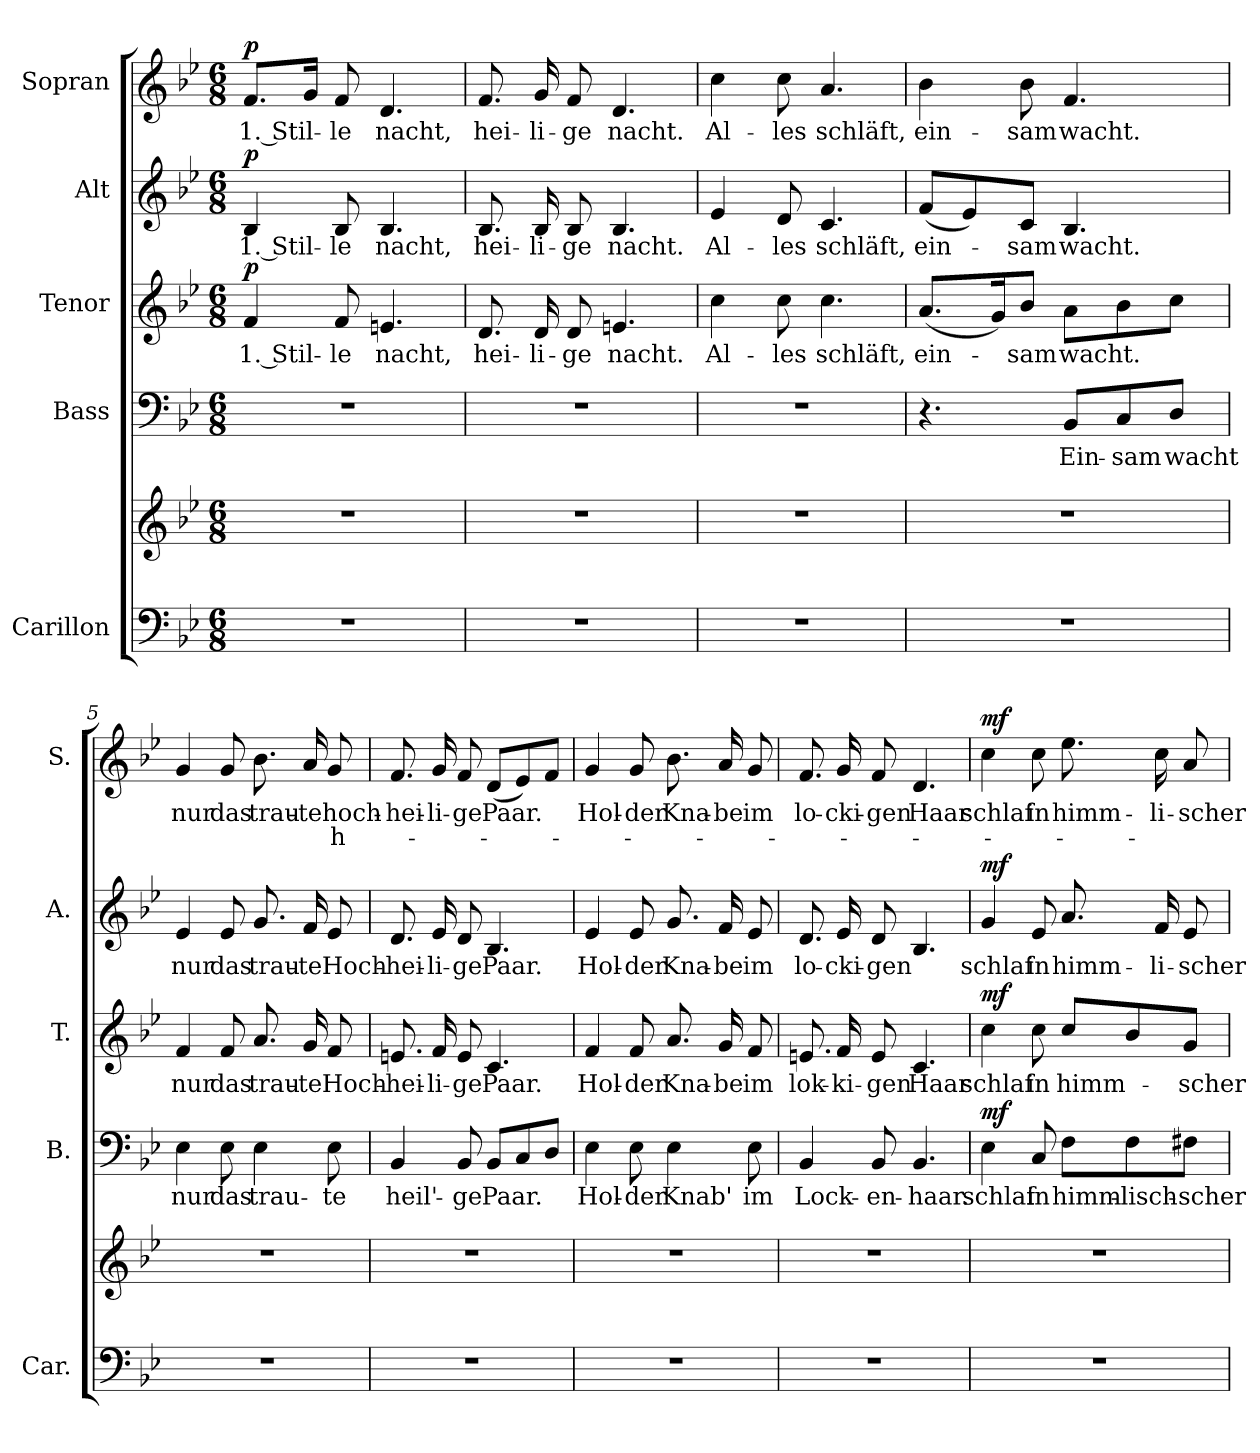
**kern	**kern	**kern	**text	**dynam	**kern	**text	**dynam	**kern	**text	**dynam	**kern	**text	**text	**dynam
*part5	*part5	*part4	*part4	*part4	*part3	*part3	*part3	*part2	*part2	*part2	*part1	*part1	*part1	*part1
*staff6	*staff5	*staff4	*staff4	*staff4	*staff3	*staff3	*staff3	*staff2	*staff2	*staff2	*staff1	*staff1	*staff1	*staff1
*I"Carillon	*	*I"Bass	*	*	*I"Tenor	*	*	*I"Alt	*	*	*I"Sopran	*	*	*
*I'Car.	*	*I'B.	*	*	*I'T.	*	*	*I'A.	*	*	*I'S.	*	*	*
*clefF4	*clefG2	*clefF4	*	*	*clefG2	*	*	*clefG2	*	*	*clefG2	*	*	*
*	*	*	*	*	*ITrd4c7	*	*	*	*	*	*	*	*	*
*k[b-e-]	*k[b-e-]	*k[b-e-]	*	*	*k[b-e-a-]	*	*	*k[b-e-]	*	*	*k[b-e-]	*	*	*
*M6/8	*M6/8	*M6/8	*	*	*M6/8	*	*	*M6/8	*	*	*M6/8	*	*	*
*MM45	*MM45	*MM45	*	*	*MM45	*	*	*MM45	*	*	*MM45	*	*	*
=1	=1	=1	=1	=1	=1	=1	=1	=1	=1	=1	=1	=1	=1	=1
!	!	!	!	!	!	!LO:LY:b	!LO:DY:a	!	!LO:LY:b	!LO:DY:a	!	!LO:LY:b	!	!LO:DY:a
2.r	2.r	2.r	.	.	4B-/	1. Stil-	p	4B-/	1. Stil-	p	8.f/L	1. Stil-	.	p
.	.	.	.	.	.	.	.	.	.	.	16g/Jk	.	.	.
!	!	!	!	!	!	!LO:LY:b	!	!	!LO:LY:b	!	!	!LO:LY:b	!	!
.	.	.	.	.	8B-/	-le	.	8B-/	-le	.	8f/	-le	.	.
!	!	!	!	!	!	!LO:LY:b	!	!	!LO:LY:b	!	!	!LO:LY:b	!	!
.	.	.	.	.	4.An/	nacht,	.	4.B-/	nacht,	.	4.d/	nacht,	.	.
=2	=2	=2	=2	=2	=2	=2	=2	=2	=2	=2	=2	=2	=2	=2
!	!	!	!	!	!	!LO:LY:b	!	!	!LO:LY:b	!	!	!LO:LY:b	!	!
2.r	2.r	2.r	.	.	8.G/	hei-	.	8.B-/	hei-	.	8.f/	hei-	.	.
!	!	!	!	!	!	!LO:LY:b	!	!	!LO:LY:b	!	!	!LO:LY:b	!	!
.	.	.	.	.	16G/	-li-	.	16B-/	-li-	.	16g/	-li-	.	.
!	!	!	!	!	!	!LO:LY:b	!	!	!LO:LY:b	!	!	!LO:LY:b	!	!
.	.	.	.	.	8G/	-ge	.	8B-/	-ge	.	8f/	-ge	.	.
!	!	!	!	!	!	!LO:LY:b	!	!	!LO:LY:b	!	!	!LO:LY:b	!	!
.	.	.	.	.	4.An/	nacht.	.	4.B-/	nacht.	.	4.d/	nacht.	.	.
=3	=3	=3	=3	=3	=3	=3	=3	=3	=3	=3	=3	=3	=3	=3
!	!	!	!	!	!	!LO:LY:b	!	!	!LO:LY:b	!	!	!LO:LY:b	!	!
2.r	2.r	2.r	.	.	4f\	Al-	.	4e-/	Al-	.	4cc\	Al-	.	.
!	!	!	!	!	!	!LO:LY:b	!	!	!LO:LY:b	!	!	!LO:LY:b	!	!
.	.	.	.	.	8f\	-les	.	8d/	-les	.	8cc\	-les	.	.
!	!	!	!	!	!	!LO:LY:b	!	!	!LO:LY:b	!	!	!LO:LY:b	!	!
.	.	.	.	.	4.f\	schläft,	.	4.c/	schläft,	.	4.a/	schläft,	.	.
=4	=4	=4	=4	=4	=4	=4	=4	=4	=4	=4	=4	=4	=4	=4
!	!	!	!	!	!	!LO:LY:b	!	!	!LO:LY:b	!	!	!LO:LY:b	!	!
2.r	2.r	4.r	.	.	(<8.d/L	ein-	.	(<8f/L	ein-	.	4b-\	ein-	.	.
.	.	.	.	.	.	.	.	8e-/)	.	.	.	.	.	.
.	.	.	.	.	16c/K)	.	.	.	.	.	.	.	.	.
!	!	!	!	!	!	!LO:LY:b	!	!	!LO:LY:b	!	!	!LO:LY:b	!	!
.	.	.	.	.	8e-/J	-sam	.	8c/J	-sam	.	8b-\	-sam	.	.
!	!	!	!LO:LY:b	!	!	!LO:LY:b	!	!	!LO:LY:b	!	!	!LO:LY:b	!	!
.	.	8BB-/L	Ein-	.	8d\L	wacht.	.	4.B-/	wacht.	.	4.f/	wacht.	.	.
!	!	!	!LO:LY:b	!	!	!	!	!	!	!	!	!	!	!
.	.	8C/	-sam	.	8e-\	.	.	.	.	.	.	.	.	.
!	!	!	!LO:LY:b	!	!	!	!	!	!	!	!	!	!	!
.	.	8D/J	wacht	.	8f\J	.	.	.	.	.	.	.	.	.
!!LO:LB:g=z
=5	=5	=5	=5	=5	=5	=5	=5	=5	=5	=5	=5	=5	=5	=5
!	!	!	!LO:LY:b	!	!	!LO:LY:b	!	!	!LO:LY:b	!	!	!LO:LY:b	!	!
2.r	2.r	4E-\	nur	.	4B-/	nur	.	4e-/	nur	.	4g/	nur	.	.
!	!	!	!LO:LY:b	!	!	!LO:LY:b	!	!	!LO:LY:b	!	!	!LO:LY:b	!	!
.	.	8E-\	das	.	8B-/	das	.	8e-/	das	.	8g/	das	.	.
!	!	!	!LO:LY:b	!	!	!LO:LY:b	!	!	!LO:LY:b	!	!	!LO:LY:b	!	!
.	.	4E-\	trau-	.	8.d/	trau-	.	8.g/	trau-	.	8.b-\	trau-	.	.
!	!	!	!	!	!	!LO:LY:b	!	!	!LO:LY:b	!	!	!LO:LY:b	!	!
.	.	.	.	.	16c/	-te	.	16f/	-te	.	16a/	-te	.	.
!	!	!	!LO:LY:b	!	!	!LO:LY:b	!	!	!LO:LY:b	!	!	!LO:LY:b	!LO:LY:b	!
.	.	8E-\	te	.	8B-/	Hoch-	.	8e-/	Hoch-	.	8g/	hoch-	h-	.
=6	=6	=6	=6	=6	=6	=6	=6	=6	=6	=6	=6	=6	=6	=6
!	!	!	!LO:LY:b	!	!	!LO:LY:b	!	!	!LO:LY:b	!	!	!LO:LY:b	!	!
2.r	2.r	4BB-/	heil'-	.	8.An/	-hei-	.	8.d/	-hei-	.	8.f/	-hei-	.	.
!	!	!	!	!	!	!LO:LY:b	!	!	!LO:LY:b	!	!	!LO:LY:b	!	!
.	.	.	.	.	16B-/	-li-	.	16e-/	-li-	.	16g/	-li-	.	.
!	!	!	!LO:LY:b	!	!	!LO:LY:b	!	!	!LO:LY:b	!	!	!LO:LY:b	!	!
.	.	8BB-/	-ge	.	8A/	-ge	.	8d/	-ge	.	8f/	-ge	.	.
!	!	!	!LO:LY:b	!	!	!LO:LY:b	!	!	!LO:LY:b	!	!	!LO:LY:b	!	!
.	.	8BB-/L	Paar.	.	4.F/	Paar.	.	4.B-/	Paar.	.	(<8d/L	Paar.	.	.
.	.	8C/	.	.	.	.	.	.	.	.	8e-/)	.	.	.
.	.	8D/J	.	.	.	.	.	.	.	.	8f/J	.	.	.
=7	=7	=7	=7	=7	=7	=7	=7	=7	=7	=7	=7	=7	=7	=7
!	!	!	!LO:LY:b	!	!	!LO:LY:b	!	!	!LO:LY:b	!	!	!LO:LY:b	!	!
2.r	2.r	4E-\	Hol-	.	4B-/	Hol-	.	4e-/	Hol-	.	4g/	Hol-	.	.
!	!	!	!LO:LY:b	!	!	!LO:LY:b	!	!	!LO:LY:b	!	!	!LO:LY:b	!	!
.	.	8E-\	-der	.	8B-/	-der	.	8e-/	-der	.	8g/	-der	.	.
!	!	!	!LO:LY:b	!	!	!LO:LY:b	!	!	!LO:LY:b	!	!	!LO:LY:b	!	!
.	.	4E-\	Knab'	.	8.d/	Kna-	.	8.g/	Kna-	.	8.b-\	Kna-	.	.
!	!	!	!	!	!	!LO:LY:b	!	!	!LO:LY:b	!	!	!LO:LY:b	!	!
.	.	.	.	.	16c/	-be	.	16f/	-be	.	16a/	-be	.	.
!	!	!	!LO:LY:b	!	!	!LO:LY:b	!	!	!LO:LY:b	!	!	!LO:LY:b	!	!
.	.	8E-\	im	.	8B-/	im	.	8e-/	im	.	8g/	im	.	.
=8	=8	=8	=8	=8	=8	=8	=8	=8	=8	=8	=8	=8	=8	=8
!	!	!	!LO:LY:b	!	!	!LO:LY:b	!	!	!LO:LY:b	!	!	!LO:LY:b	!	!
2.r	2.r	4BB-/	Lock-	.	8.An/	lok-	.	8.d/	lo-	.	8.f/	lo-	.	.
!	!	!	!	!	!	!LO:LY:b	!	!	!LO:LY:b	!	!	!LO:LY:b	!	!
.	.	.	.	.	16B-/	-ki-	.	16e-/	-cki-	.	16g/	-cki-	.	.
!	!	!	!LO:LY:b	!	!	!LO:LY:b	!	!	!LO:LY:b	!	!	!LO:LY:b	!	!
.	.	8BB-/	-en-	.	8A/	-gen	.	8d/	-gen	.	8f/	-gen	.	.
!	!	!	!LO:LY:b	!	!	!LO:LY:b	!	!	!	!	!	!LO:LY:b	!	!
.	.	4.BB-/	-haar.	.	4.F/	Haar	.	4.B-/	.	.	4.d/	Haar	.	.
!!LO:PB:g=z
=9	=9	=9	=9	=9	=9	=9	=9	=9	=9	=9	=9	=9	=9	=9
!	!	!	!LO:LY:b	!LO:DY:a	!	!LO:LY:b	!LO:DY:a	!	!LO:LY:b	!LO:DY:a	!	!LO:LY:b	!	!LO:DY:a
2.r	2.r	4E-\	schlaf	mf	4f\	schlaf	mf	4g/	schlaf	mf	4cc\	schlaf	.	mf
!	!	!	!LO:LY:b	!	!	!LO:LY:b	!	!	!LO:LY:b	!	!	!LO:LY:b	!	!
.	.	8C/	in	.	8f\	in	.	8e-/	in	.	8cc\	in	.	.
!	!	!	!LO:LY:b	!	!	!LO:LY:b	!	!	!LO:LY:b	!	!	!LO:LY:b	!	!
.	.	8F\L	himm-	.	8f/L	himm-	.	8.a/	himm-	.	8.ee-\	himm-	.	.
!	!	!	!LO:LY:b	!	!	!	!	!	!	!	!	!	!	!
.	.	8F\	-lisch-	.	8e-/	.	.	.	.	.	.	.	.	.
!	!	!	!	!	!	!	!	!	!LO:LY:b	!	!	!LO:LY:b	!	!
.	.	.	.	.	.	.	.	16f/	-li-	.	16cc\	-li-	.	.
!	!	!	!LO:LY:b	!	!	!LO:LY:b	!	!	!LO:LY:b	!	!	!LO:LY:b	!	!
.	.	8F#X\J	-scher	.	8c/J	-scher	.	8e-/	-scher	.	8a/	-scher	.	.
=	=	=	=	=	=	=	=	=	=	=	=	=	=	=
*-	*-	*-	*-	*-	*-	*-	*-	*-	*-	*-	*-	*-	*-	*-
